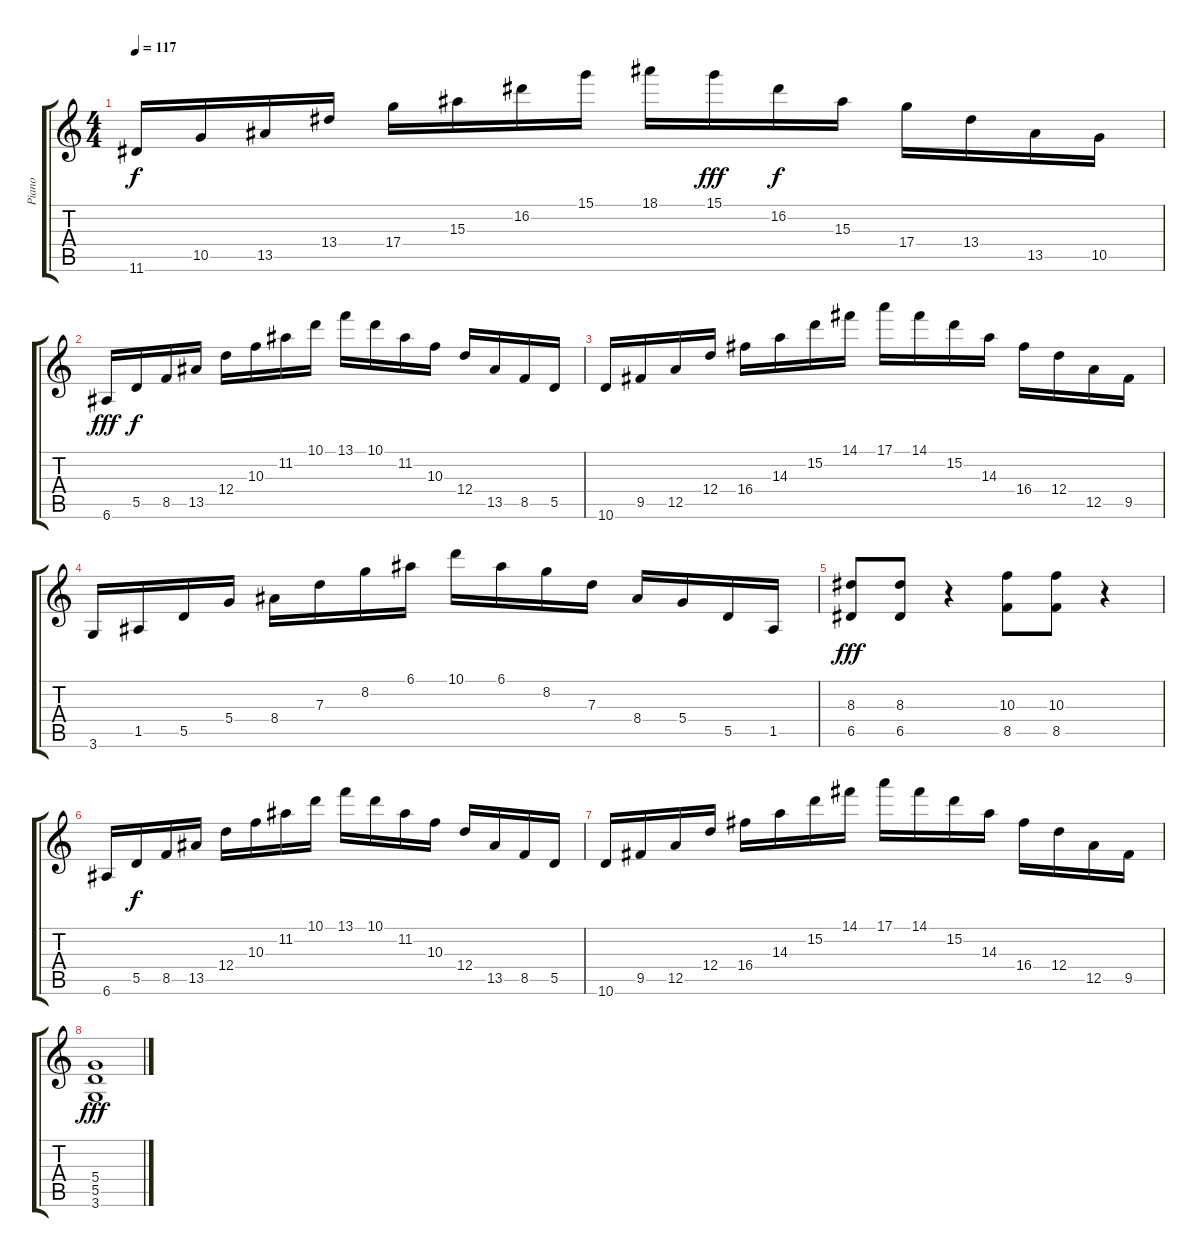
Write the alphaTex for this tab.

\track ("Piano" "Piano") {instrument brightacousticpiano}
\staff {score tabs}
\tuning (E5 B4 G4 D4 A3 E3) {hide}
\ts (4 4)
\tempo 117
\clef g2
\ks c
11.6.16{dy f} 10.5.16 13.5.16 13.4.16 17.4.16 15.3.16 16.2.16 15.1.16 18.1.16 15.1.16{dy fff} 16.2.16{dy f} 15.3.16 17.4.16 13.4.16 13.5.16 10.5.16 |
6.6.16{dy fff} 5.5.16{dy f} 8.5.16 13.5.16 12.4.16 10.3.16 11.2.16 10.1.16 13.1.16 10.1.16 11.2.16 10.3.16 12.4.16 13.5.16 8.5.16 5.5.16 |
10.6.16 9.5.16 12.5.16 12.4.16 16.4.16 14.3.16 15.2.16 14.1.16 17.1.16 14.1.16 15.2.16 14.3.16 16.4.16 12.4.16 12.5.16 9.5.16 |
3.6.16 1.5.16 5.5.16 5.4.16 8.4.16 7.3.16 8.2.16 6.1.16 10.1.16 6.1.16 8.2.16 7.3.16 8.4.16 5.4.16 5.5.16 1.5.16 |
(8.3 6.5).8{dy fff} (8.3 6.5).8 r.4 (10.3 8.5).8 (10.3 8.5).8 r.4 |
6.6.16 5.5.16{dy f} 8.5.16 13.5.16 12.4.16 10.3.16 11.2.16 10.1.16 13.1.16 10.1.16 11.2.16 10.3.16 12.4.16 13.5.16 8.5.16 5.5.16 |
10.6.16 9.5.16 12.5.16 12.4.16 16.4.16 14.3.16 15.2.16 14.1.16 17.1.16 14.1.16 15.2.16 14.3.16 16.4.16 12.4.16 12.5.16 9.5.16 |
(5.4 5.5 3.6).1{dy fff}
